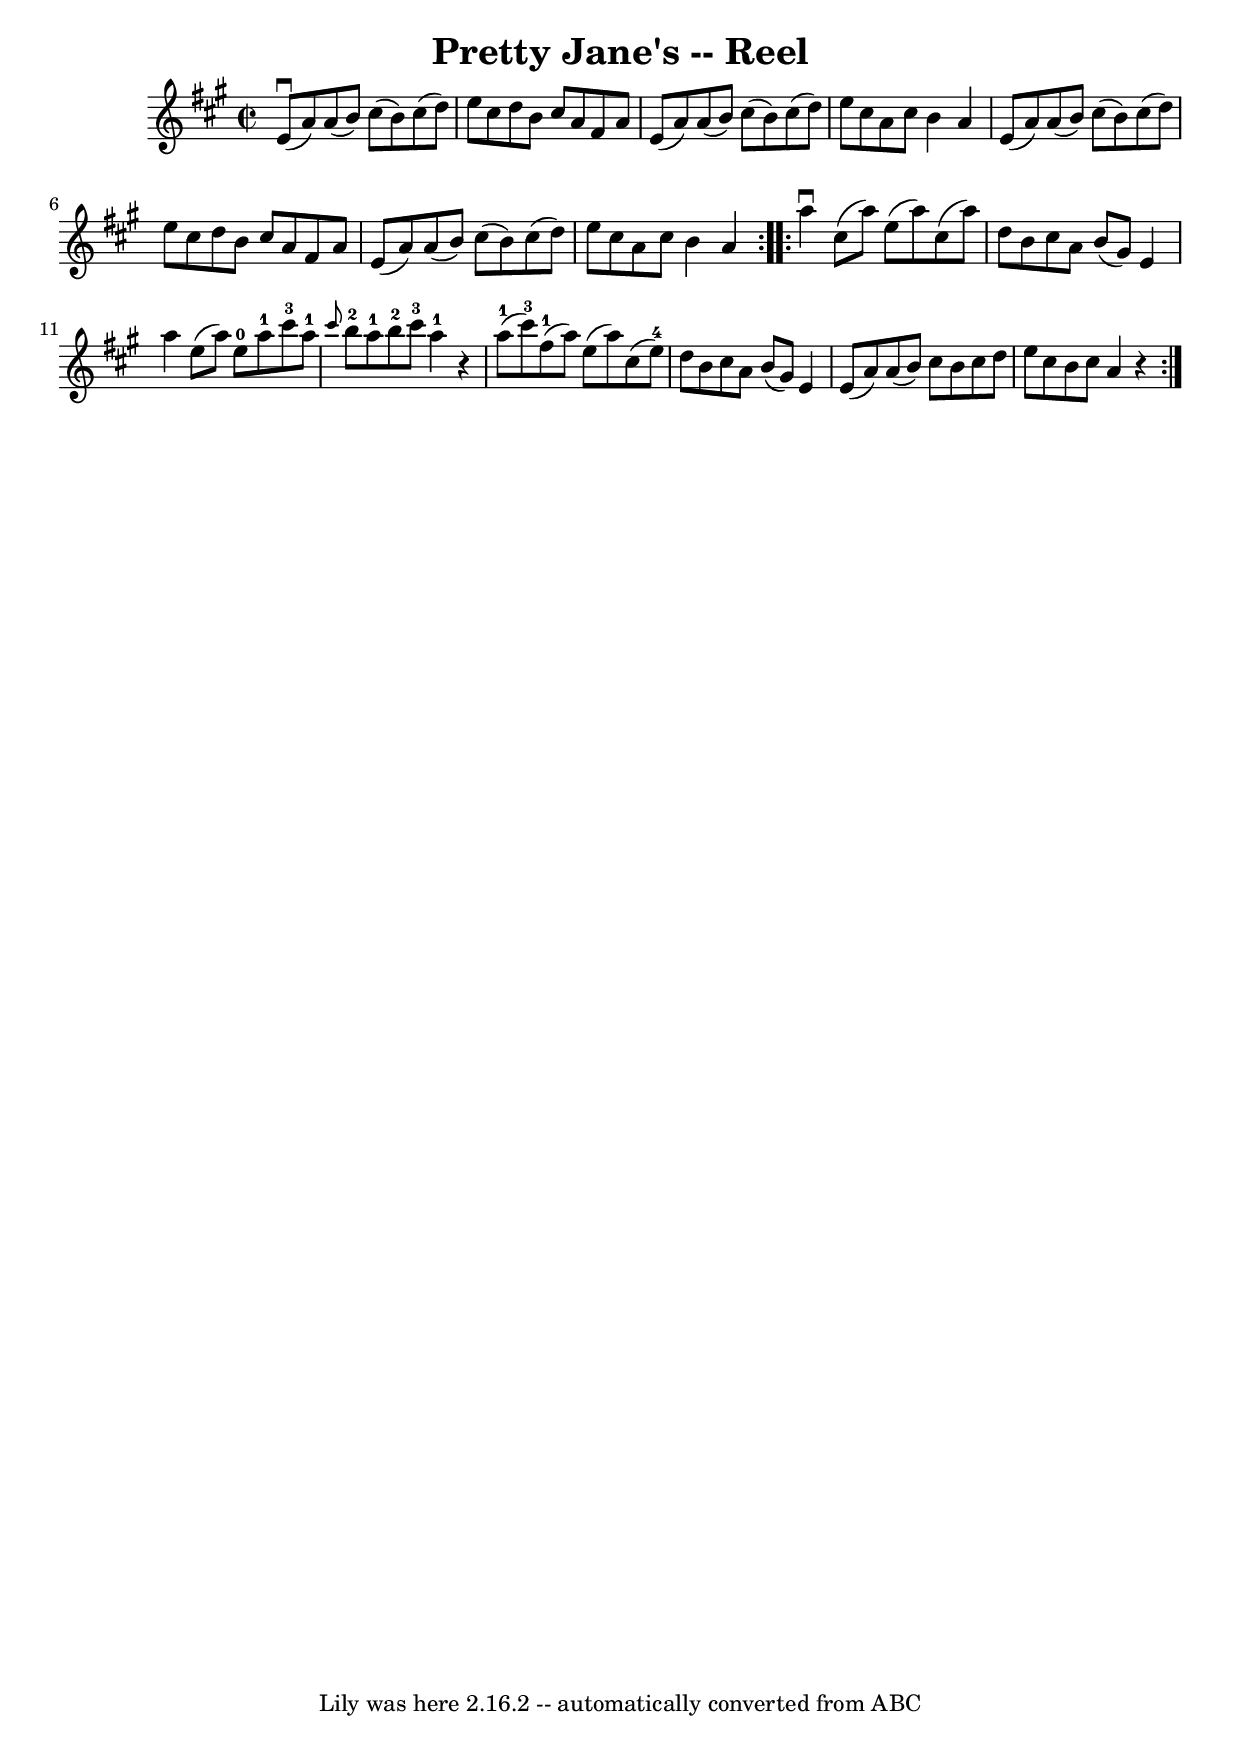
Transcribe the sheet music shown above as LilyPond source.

\version "2.16.2"
\include "Mammoth.ily"
\header {
  %% book = "Ryan's Mammoth Collection"
  crossRefNumber = "1"
  footnotes = "\\\\285"
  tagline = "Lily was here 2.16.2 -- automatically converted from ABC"
  title = "Pretty Jane's -- Reel"

}
voicedefault =  {



  \repeat volta 2 {

    \override Staff.TimeSignature #'style = #'C
    \time 2/2 
    \key a \major
    e'8^\downbow(a'8) a'8 (b'8) cis''8 
    (b'8) cis''8 (d''8)   |
    e''8 cis''8 d''8 b'8    
    cis''8 a'8 fis'8 a'8    |
    e'8 (a'8) a'8 (b'8)   
    cis''8 (b'8) cis''8 (d''8)   |
    e''8 cis''8 a'8    
    cis''8 b'4 a'4    |
    e'8 (a'8) a'8 (b'8) cis''8 
    (b'8) cis''8 (d''8)   |
    e''8 cis''8 d''8 b'8    
    cis''8 a'8 fis'8 a'8    |
    e'8 (a'8) a'8 (b'8)   
    cis''8 (b'8) cis''8 (d''8)   |
    e''8 cis''8 a'8    
    cis''8 b'4 a'4    
  }     
  \repeat volta 2 {
    a''4^\downbow cis''8 (
    a''8) e''8 (a''8) cis''8 (a''8)   |
    d''8 b'8    
    cis''8 a'8 b'8 (gis'8) e'4    |
    a''4 e''8 (a''8  
    -) e''8-0 a''8-1 cis'''8-3 a''8-1   |
    
    \grace { cis'''8  
	   } b''8-2 a''8-1 b''8-2 cis'''8-3     
    a''4-1   r4   |
    a''8-1(cis'''8-3) fis''8-1(
    a''8) e''8 (a''8) cis''8 (e''8-4)   |
    d''8 b'8 
    cis''8 a'8 b'8 (gis'8) e'4    |
    e'8 (a'8) a'8 
    (b'8) cis''8 b'8 cis''8 d''8    |
    e''8 cis''8  
    b'8 cis''8 a'4    r4   
  }   

}

\score{
  <<

    \context Staff="default"
    {
      \voicedefault 
      
    }

  >>
  \layout {
    
  }
  \midi {
  }

}
